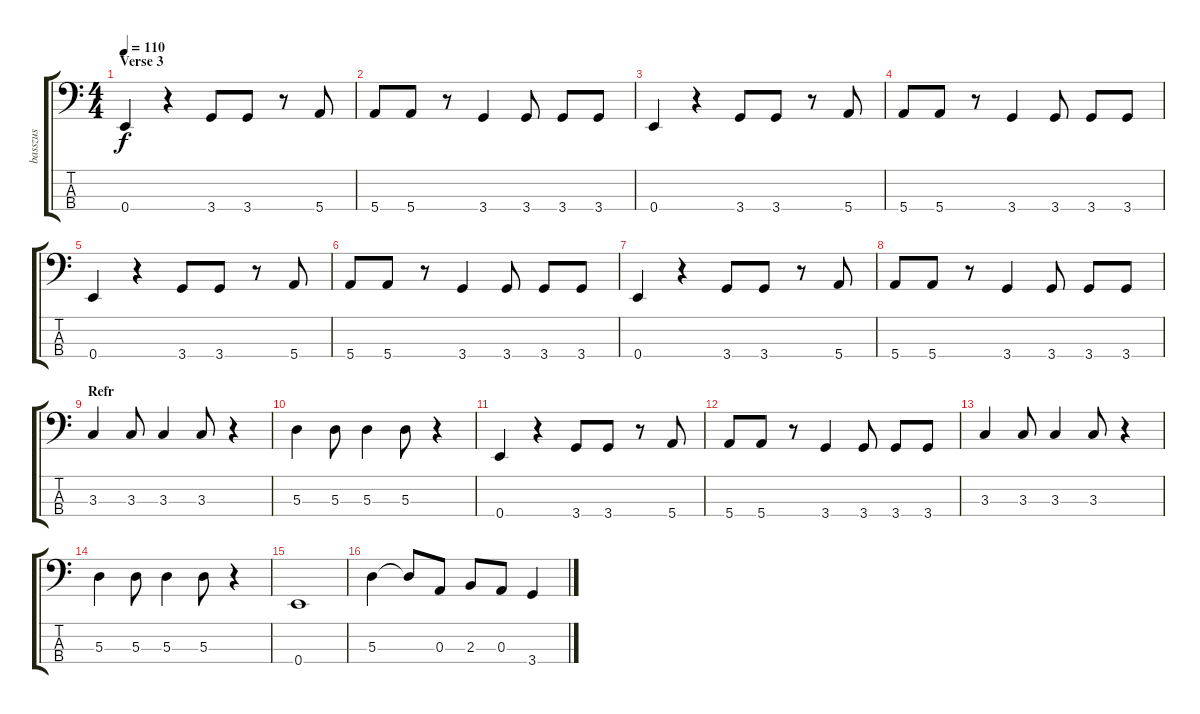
\track ("basszus" "basszus") {instrument electricbassfinger}
\staff {score tabs}
\tuning (G2 D2 A1 E1) {hide}
\ts (4 4)
\section ("" "Verse 3")
\tempo 110
\clef f4
\ks c
0.4.4{dy f} r.4 3.4.8 3.4.8 r.8 5.4.8 |
5.4.8 5.4.8 r.8 3.4.4 3.4.8 3.4.8 3.4.8 |
0.4.4 r.4 3.4.8 3.4.8 r.8 5.4.8 |
5.4.8 5.4.8 r.8 3.4.4 3.4.8 3.4.8 3.4.8 |
0.4.4 r.4 3.4.8 3.4.8 r.8 5.4.8 |
5.4.8 5.4.8 r.8 3.4.4 3.4.8 3.4.8 3.4.8 |
0.4.4 r.4 3.4.8 3.4.8 r.8 5.4.8 |
5.4.8 5.4.8 r.8 3.4.4 3.4.8 3.4.8 3.4.8 |
\section ("" "Refr ")
3.3.4 3.3.8 3.3.4 3.3.8 r.4 |
5.3.4 5.3.8 5.3.4 5.3.8 r.4 |
0.4.4 r.4 3.4.8 3.4.8 r.8 5.4.8 |
5.4.8 5.4.8 r.8 3.4.4 3.4.8 3.4.8 3.4.8 |
3.3.4 3.3.8 3.3.4 3.3.8 r.4 |
5.3.4 5.3.8 5.3.4 5.3.8 r.4 |
0.4.1 |
5.3.4 5.3{t}.8 0.3.8 2.3.8 0.3.8 3.4.4
